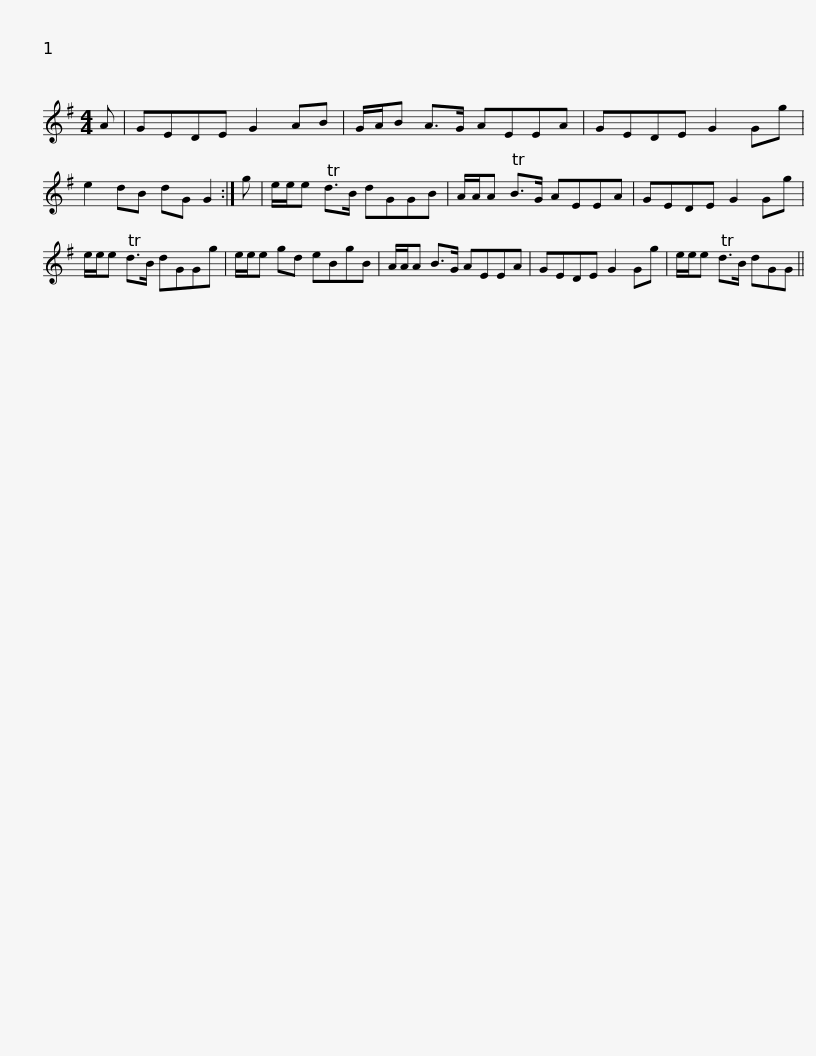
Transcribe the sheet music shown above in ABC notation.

X:1
L:1/8
M:4/4
I:linebreak $
K:G
V:1 treble
V:1
 A | GEDE G2 AB | G/A/B A>G AEEA | GEDE G2 Gg | e2 dB dG G2 :| %5
 g | e/e/e Td>B dGGB |$ A/A/A TB>G AEEA | GEDE G2 Gg | e/e/e Td>B dGGg | %10
 e/e/e gd eBgB | A/A/A B>G AEEA |$ GEDE G2 Gg | e/e/e Td>B dGG || %14
